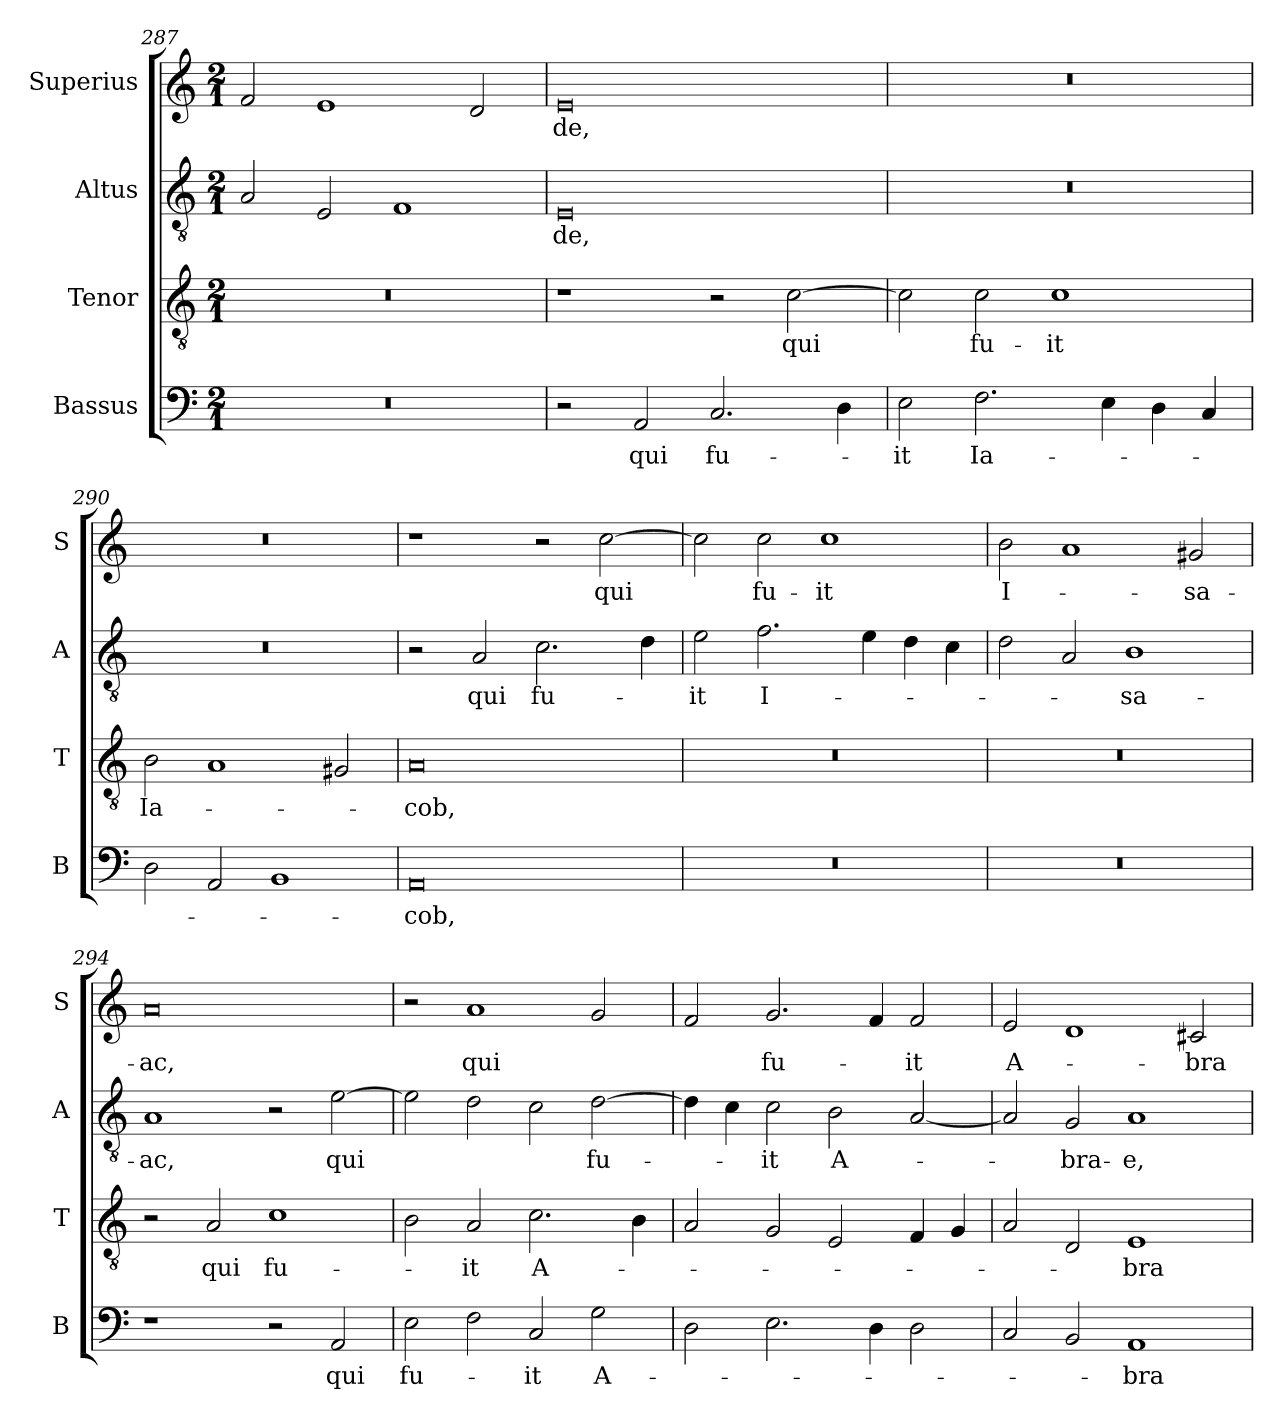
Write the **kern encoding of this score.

**kern	**text	**kern	**text	**kern	**text	**kern	**text
*part4	*part4	*part3	*part3	*part2	*part2	*part1	*part1
*staff4	*staff4	*staff3	*staff3	*staff2	*staff2	*staff1	*staff1
*I"Bassus	*	*I"Tenor	*	*I"Altus	*	*I"Superius	*
*I'B	*	*I'T	*	*I'A	*	*I'S	*
*clefF4	*	*clefGv2	*	*clefGv2	*	*clefG2	*
*k[]	*	*k[]	*	*k[]	*	*k[]	*
*M2/1	*	*M2/1	*	*M2/1	*	*M2/1	*
=287	=287	=287	=287	=287	=287	=287	=287
0r	.	0r	.	2A/	.	2f/	.
.	.	.	.	2E/	.	1e	.
.	.	.	.	1F	.	.	.
.	.	.	.	.	.	2d/	.
=288	=288	=288	=288	=288	=288	=288	=288
2r	.	1r	.	0E	-de,	0e	-de,
2AA/	qui	.	.	.	.	.	.
2.C/	fu-	2r	.	.	.	.	.
.	.	[2c\	qui	.	.	.	.
4D\	.	.	.	.	.	.	.
=289	=289	=289	=289	=289	=289	=289	=289
2E\	-it	2c\]	.	0r	.	0r	.
2.F\	Ia-	2c\	fu-	.	.	.	.
.	.	1c	-it	.	.	.	.
4E\	.	.	.	.	.	.	.
4D\	.	.	.	.	.	.	.
4C/	.	.	.	.	.	.	.
=290	=290	=290	=290	=290	=290	=290	=290
2D\	.	2B\	Ia-	0r	.	0r	.
2AA/	.	1A	.	.	.	.	.
1BB	.	.	.	.	.	.	.
.	.	2G#X/	.	.	.	.	.
=291	=291	=291	=291	=291	=291	=291	=291
0AA	-cob,	0A	-cob,	2r	.	1r	.
.	.	.	.	2A/	qui	.	.
.	.	.	.	2.c\	fu-	2r	.
.	.	.	.	.	.	[2cc\	qui
.	.	.	.	4d\	.	.	.
=292	=292	=292	=292	=292	=292	=292	=292
0r	.	0r	.	2e\	-it	2cc\]	.
.	.	.	.	2.f\	I-	2cc\	fu-
.	.	.	.	.	.	1cc	-it
.	.	.	.	4e\	.	.	.
.	.	.	.	4d\	.	.	.
.	.	.	.	4c\	.	.	.
=293	=293	=293	=293	=293	=293	=293	=293
0r	.	0r	.	2d\	.	2b\	I-
.	.	.	.	2A/	.	1a	.
.	.	.	.	1B	-sa-	.	.
.	.	.	.	.	.	2g#X/	-sa-
=294	=294	=294	=294	=294	=294	=294	=294
1r	.	2r	.	1A	-ac,	0a	-ac,
.	.	2A/	qui	.	.	.	.
2r	.	1c	fu-	2r	.	.	.
2AA/	qui	.	.	[2e\	qui	.	.
=295	=295	=295	=295	=295	=295	=295	=295
2E\	fu-	2B\	.	2e\]	.	2r	.
2F\	.	2A/	-it	2d\	.	1a	qui
2C/	-it	2.c\	A-	2c\	.	.	.
2G\	A-	.	.	[2d\	fu-	2g/	.
.	.	4B\	.	.	.	.	.
=296	=296	=296	=296	=296	=296	=296	=296
2D\	.	2A/	.	4d\]	.	2f/	.
.	.	.	.	4c\	.	.	.
2.E\	.	2G/	.	2c\	-it	2.g/	fu-
.	.	2E/	.	2B\	A-	.	.
4D\	.	.	.	.	.	4f/	.
2D\	.	4F/	.	[2A/	.	2f/	-it
.	.	4G/	.	.	.	.	.
=297	=297	=297	=297	=297	=297	=297	=297
2C/	.	2A/	.	2A/]	.	2e/	A-
2BB/	.	2D/	.	2G/	-bra-	1d	.
1AA	-bra-	1E	-bra-	1A	-e,	.	.
.	.	.	.	.	.	2c#X/	-bra-
=	=	=	=	=	=	=	=
*-	*-	*-	*-	*-	*-	*-	*-
